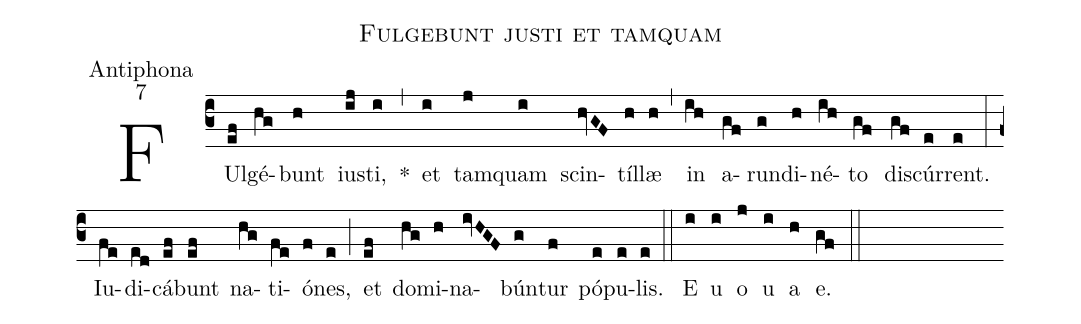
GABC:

name:Fulgebunt justi et tamquam;
office-part:Antiphona;
mode:7;
%%
(c3)FUl(ef)gé(hg)bunt(h) iu(ij)sti,(i) *(,) et(i) tam(j)quam(i) scin(hvGF)tíl(h)læ(h) (,) in(ih) a(gf)run(g)di(h)né(ih)to(gf) dis(gf)cúr(e)rent.(e) (:) Iu(fe)di(ed)cá(ef)bunt(ef) na(hg)ti(fe)ó(f)nes,(e) (;) et(ef) do(hg)mi(h)na(ivHGF)bún(g)tur(f) pó(e)pu(e)lis.(e) (::) E(i) u(i) o(j) u(i) a(h) e.(gf) (::)
